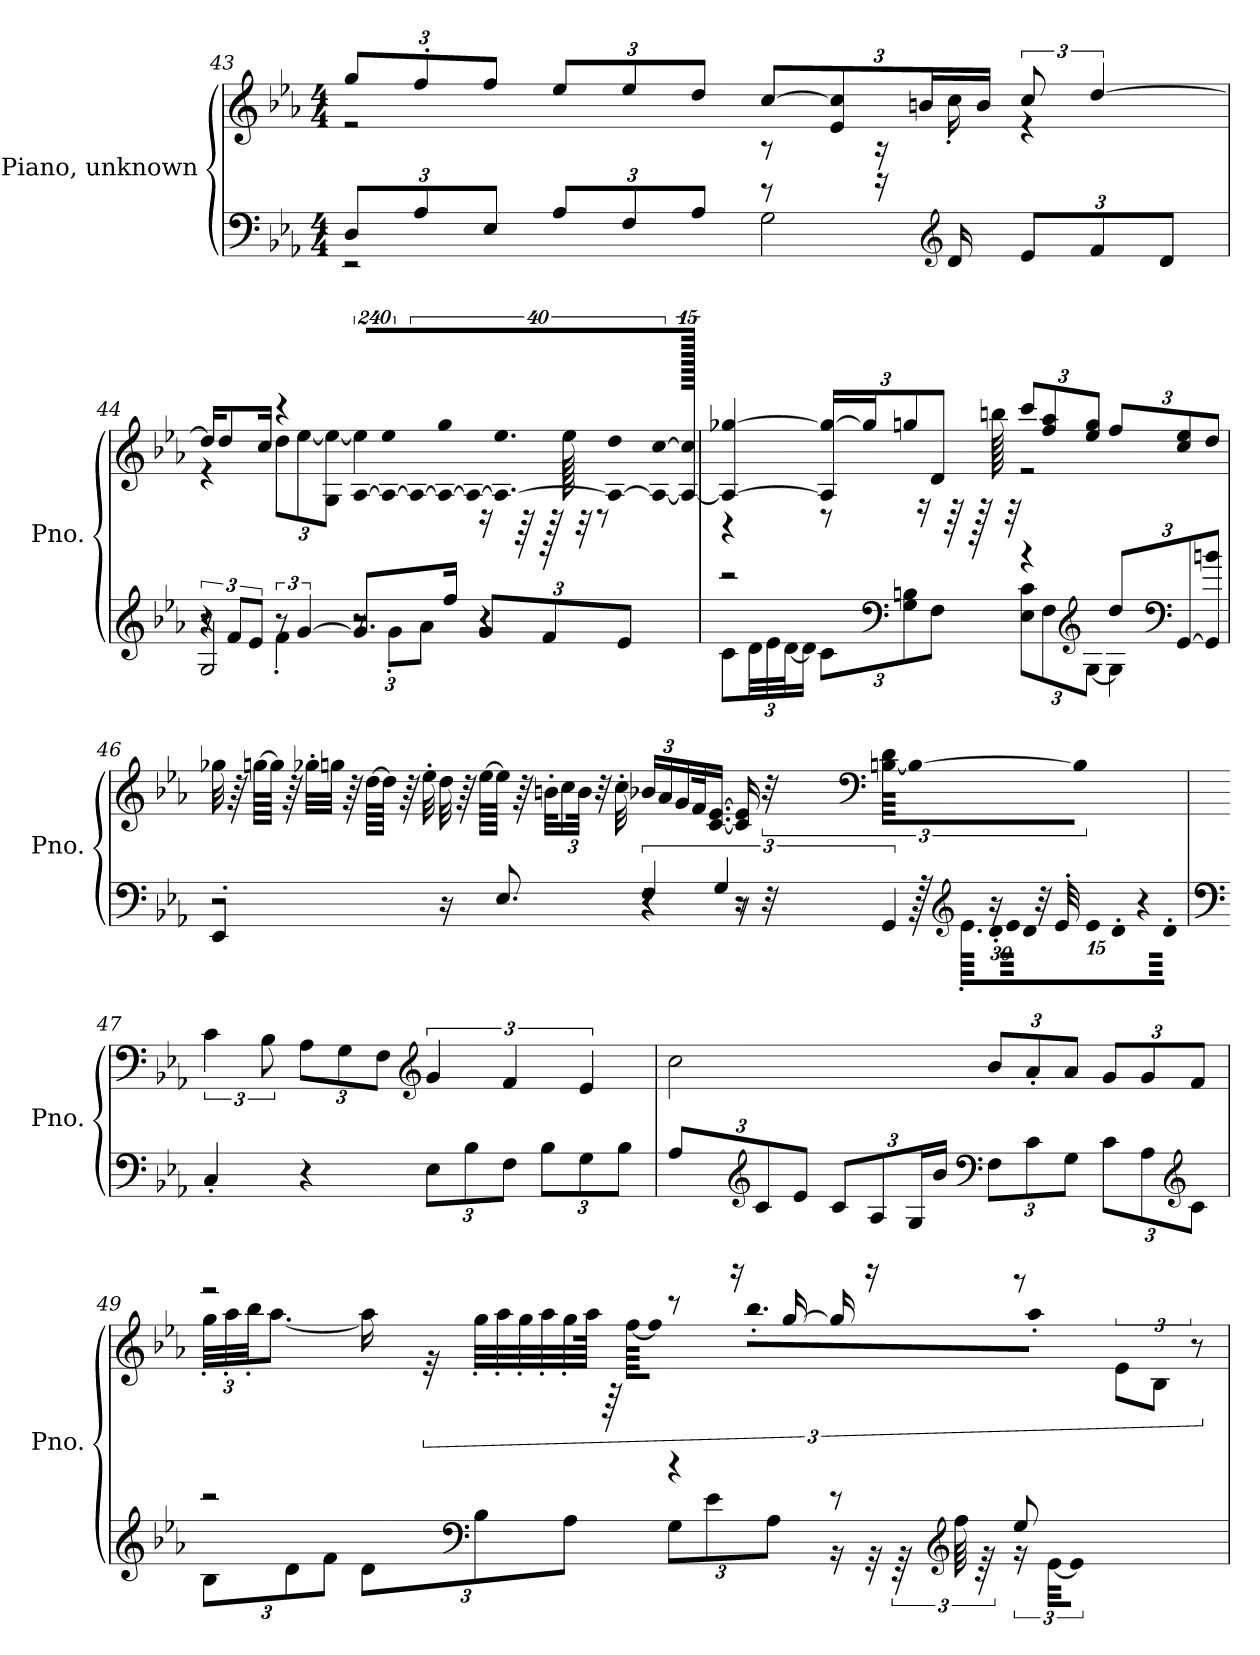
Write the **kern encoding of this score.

**kern	**kern
*part1	*part1
*staff2	*staff1
*I"Piano, unknown	*
*I'Pno.	*
*clefF4	*clefG2
*k[b-e-a-]	*k[b-e-a-]
*M4/4	*M4/4
*Xbrackettup	*Xbrackettup
=43	=43
*^	*^
12D/L	2r	12gg/L	2r
12A-/	.	12ff'/	.
12E-/J	.	12ff/J	.
12A-/L	.	12ee-/L	.
12F/	.	12ee-/	.
12A-/J	.	12dd/J	.
8r	2G\	[12cc/L	8r
.	.	12e-/ 12cc/]	.
16r	.	.	16r
.	.	24bn/L	.
*clefG2	*	*	*
16d/	.	.	16cc'\
.	.	24b/JJ	.
*	*	*brackettup	*
12e-/L	.	12cc/	4r
12f/	.	[6dd/	.
12d/J	.	.	.
*v	*v	*	*
!!LO:LB:g=z	!!
=44	=44	=44
*brackettup	*	*
*^	*	*
*	*^	*	*
12r	4r	2G/	16dd/KL]	4r
.	.	.	8dd/	.
12f/L	.	.	.	.
12e-/J	.	.	.	.
.	.	.	16cc/Jk	.
*	*	*	*	*Xbrackettup
12r	4f'\	.	4r	12dd\L
[6g/	.	.	.	[12ee-\
.	.	.	.	12G\ 12ee-\_J
!	!	!	!LO:N:vis=16	!
8.g/L]	12r	2r	[1920%137A-/LL	4ee-\]
!	!	!	!LO:N:vis=16	!
.	.	.	1920%137A-/_ 1920%137ee-/	.
.	12g'\L	.	.	.
!	!	!	!LO:N:vis=32	!
.	.	.	640%23A-/L_	.
.	12a-\J	.	.	.
!	!	!	!LO:N:vis=32	!
.	.	.	640%23A-/_ 640%23gg/	.
16ff/Jk	.	.	.	.
!	!	!	!LO:N:vis=32	!
.	.	.	640%23A-/JJJ_	.
*Xbrackettup	*	*	*	*
12g/L	4r	.	.	16r
!	!	!	!LO:N:vis=16.	!
.	.	.	960%103A-/_ 960%103ee-/LL	.
.	.	.	.	64r
.	.	.	.	128r
12f/	.	.	.	.
.	.	.	.	128ee-\
.	.	.	.	32r
!	!	!	!LO:N:vis=16	!
.	.	.	1920%137A-/_ 1920%137dd/	.
.	.	.	.	8r
12e-/J	.	.	.	.
.	.	.	240%17A-/_ [240%17cc/J	.
1920ryy	1920ryy	1920ryy	1920A-/_ 1920cc/]	1920ryy
*	*v	*v	*	*
!!LO:PB:g=z	!!
=45	=45	=45	=45
2r	8c\L	4A-/_ [4gg-X/	4r
.	48d\LL	.	.
.	48e-\	.	.
.	[48d\J	.	.
.	16d\JJ]	.	.
.	12c\L	24A-/] 24gg-/_LL	8r
.	.	24gg-/J]	.
*clefF4	*	*	*
.	12G\ 12Bn\	12ggn/	.
.	.	.	16r
.	12F\J	12d/J	.
.	.	.	64r
.	.	.	128r
.	.	.	128bbn\
.	.	.	32r
4r	12E-\ 12c\L	12ccc/L	2r
.	12F\	12ff/ 12aa-/	.
*clefG2	*	*	*
.	[12G\J	12ee-/ 12gg/J	.
12dd/L	4G\]	12ff/L	.
*clefF4	*	*	*
[12GG/	.	12cc/ 12ee-/	.
12GG/] 12bn/J	.	12dd/J	.
*	*	*v	*v
!!LO:LB:g=z
=46	=46	=46
*	*^	*
2r	2r	4EE-'/	32gg-X\
.	.	.	64r
.	.	.	[64ggn\LLLL
.	.	.	64gg\JJJJ]
.	.	.	64r
.	.	.	32gg-X'\LLL
.	.	.	32ggn\JJJ
.	.	.	64r
.	.	.	[64dd\LLLL
.	.	.	64dd\JJJJ]
.	.	.	64r
.	.	.	32ee-'\
.	.	16r	32dd\
.	.	.	64r
.	.	.	[64ee-\LLLL
.	.	8.E-/	64ee-\JJJJ]
.	.	.	64r
.	.	.	32bn'\KLL
.	.	.	24cc\
.	.	.	48b\JJk
.	.	.	32r
.	.	.	32cc'\
*	*	*brackettup	*
4r	4r	6F/	24b-X/LL
.	.	.	24a-/
.	.	.	24g/
.	.	.	32f/K
.	.	.	[16.c/ [16.e-/JJ
.	.	6G/	.
8r	16r	.	16c/] 16e-/]
*	*	*	*brackettup
.	32r	.	48r
*	*	*	*clefF4
.	.	6GG/	[96Bn\ 96d\KLLL
.	128r	.	32B\JJ_
*clefG2	*	*	*
.	64.e-'\LLLL	.	.
!	!LO:N:vis=64	!	!
16r	960%17d'\	.	8B\J]
!	!LO:N:vis=64	!	!
.	960%17e-\	.	.
.	1920ryy	.	.
!	!LO:N:vis=64	!	!
.	960%17d\	.	.
!	!LO:N:vis=64	!	!
.	960%17e-\	.	.
32r	.	.	.
!	!LO:N:vis=64	!	!
.	960%17d'\JJJJ	.	.
!	!LO:N:vis=64	!	!
.	960%17r	.	.
32e-'/	.	.	.
.	1920ryy	.	.
!	!LO:N:vis=64	!	!
.	960%17d'\	.	.
*v	*v	*v	*
!!LO:LB:g=z
=47	=47
*clefF4	*
4C'/	6c\
.	12B-\
*	*Xbrackettup
4r	12A-\L
.	12G\
.	12F\J
*	*clefG2
*Xbrackettup	*brackettup
12E-\L	6g/
12B-\	.
12F\J	6f/
12B-\L	.
12G\	6e-/
12B-\J	.
=48	=48
12A-/L	2cc\
*clefG2	*
12c/	.
12e-/J	.
12c/L	.
12A-/	.
24G/L	.
24b-/JJ	.
*clefF4	*
*	*Xbrackettup
12F\L	12b-/L
12c\	12a-'/
12G\J	12a-/J
12c\L	12g/L
12A-\	12g/
*clefG2	*
12c\J	12f/J
!!LO:LB:g=z
=49	=49
*^	*^
2r	12B-\L	2r	48gg'\LLL
.	.	.	48aa-'\
.	.	.	48bb-'\JJ
.	.	.	[8.aa-\J
.	12d\	.	.
.	12f\J	.	.
.	12d\L	.	16aa-\]
*	*	*	*brackettup
.	.	.	48r
*clefF4	*	*	*
.	12B-\	.	48gg'\LLL
.	.	.	48aa-'\
*	*	*	*Xbrackettup
.	.	.	48gg'\
.	.	.	48aa-'\
.	12A-\J	.	48gg'\
*	*	*	*brackettup
.	.	.	96aa-\JJJk
.	.	.	96r
.	.	.	[96ff\KLLL
.	.	.	32ff\JJJ]
4r	12G\L	8r	8.bb-'\L
.	12e-\	.	.
.	.	16r	.
.	12A-\J	.	.
.	.	[16gg/	16aa-'\Jk
8r	16r	16gg/]	12e-\L
.	32r	16r	.
.	.	.	12B-\J
*	*brackettup	*	*
.	96r	.	.
*clefG2	*	*	*
.	96ff\	.	.
.	96r	.	.
8ee-/	24r	8r	.
.	[48e-\KLL	.	12r
.	16e-\JJ]	.	.
*v	*v	*	*
*	*v	*v
=	=
*-	*-
